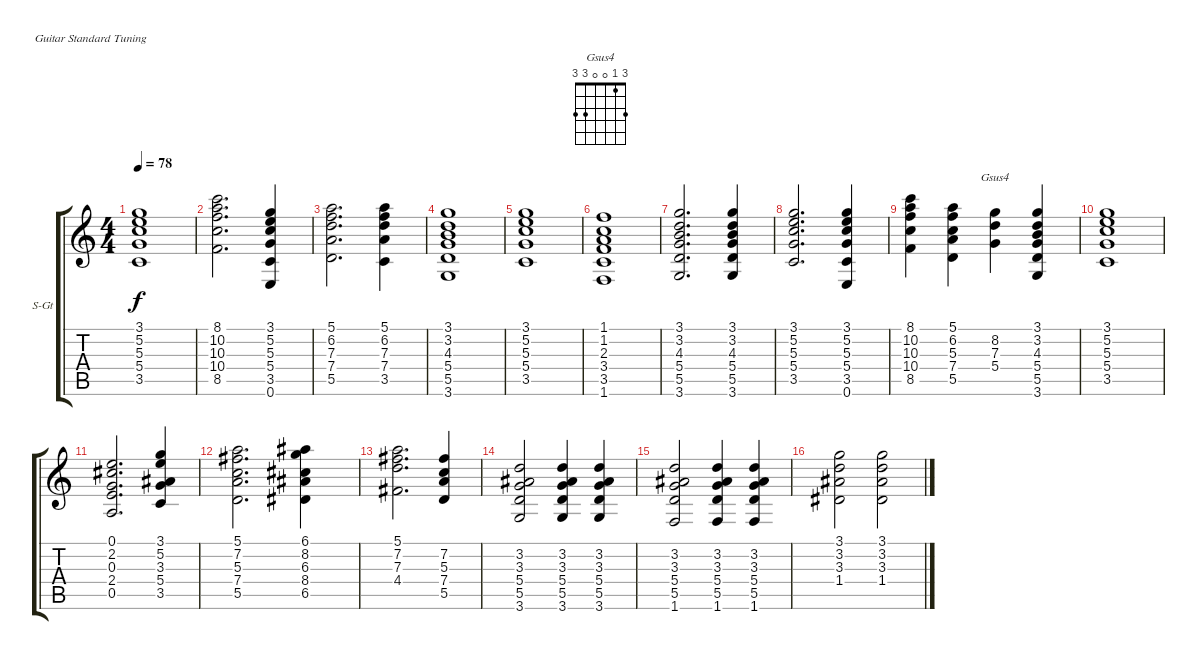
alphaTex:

\bracketExtendMode groupsimilarinstruments
\firstSystemTrackNameOrientation horizontal
\otherSystemsTrackNameOrientation horizontal
\track ("Teclado" "S-Gt") {instrument synthstrings1}
\staff {score tabs}
\tuning (E4 B3 G3 D3 A2 E2)
\displaytranspose 12
\chord ("Gsus4" 3 1 0 0 3 3) {showfingering false}
\ts (4 4)
\tempo 78
\clef g2
\ks c
(3.1 5.2 5.3 5.4 3.5).1{dy f} |
(8.1 10.2 10.3 10.4 8.5).2{d} (3.1 5.2 5.3 5.4 3.5 0.6).4 |
(5.1 6.2 7.3 7.4 5.5).2{d} (5.1 6.2 7.3 7.4 3.5).4 |
(3.1 3.2 4.3 5.4 5.5 3.6).1 |
(3.1 5.2 5.3 5.4 3.5).1 |
(1.1 1.2 2.3 3.4 3.5 1.6).1 |
(3.1 3.2 4.3 5.4 5.5 3.6).2{d} (3.1 3.2 4.3 5.4 5.5 3.6).4 |
(3.1 5.2 5.3 5.4 3.5).2{d} (3.1 5.2 5.3 5.4 3.5 0.6).4 |
(8.1 10.2 10.3 10.4 8.5).4 (5.1 6.2 5.3 7.4 5.5).4 (8.2 7.3 5.4).4{ch "Gsus4"} (3.1 3.2 4.3 5.4 5.5 3.6).4 |
(3.1 5.2 5.3 5.4 3.5).1 |
(0.1 2.2 0.3 2.4 0.5).2{d} (3.1 5.2 3.3 5.4 3.5).4 |
(5.1 7.2 5.3 7.4 5.5).2{d} (6.1 8.2 6.3 8.4 6.5).4 |
(5.1 7.2 7.3 4.4).2{d} (7.2 5.3 7.4 5.5).4 |
(3.2 3.3 5.4 5.5 3.6).2 (3.2 3.3 5.4 5.5 3.6).4 (3.2 3.3 5.4 5.5 3.6).4 |
(3.2 3.3 5.4 5.5 1.6).2 (3.2 3.3 5.4 5.5 1.6).4 (3.2 3.3 5.4 5.5 1.6).4 |
(3.1 3.2 3.3 1.4).2 (3.1 3.2 3.3 1.4).2
